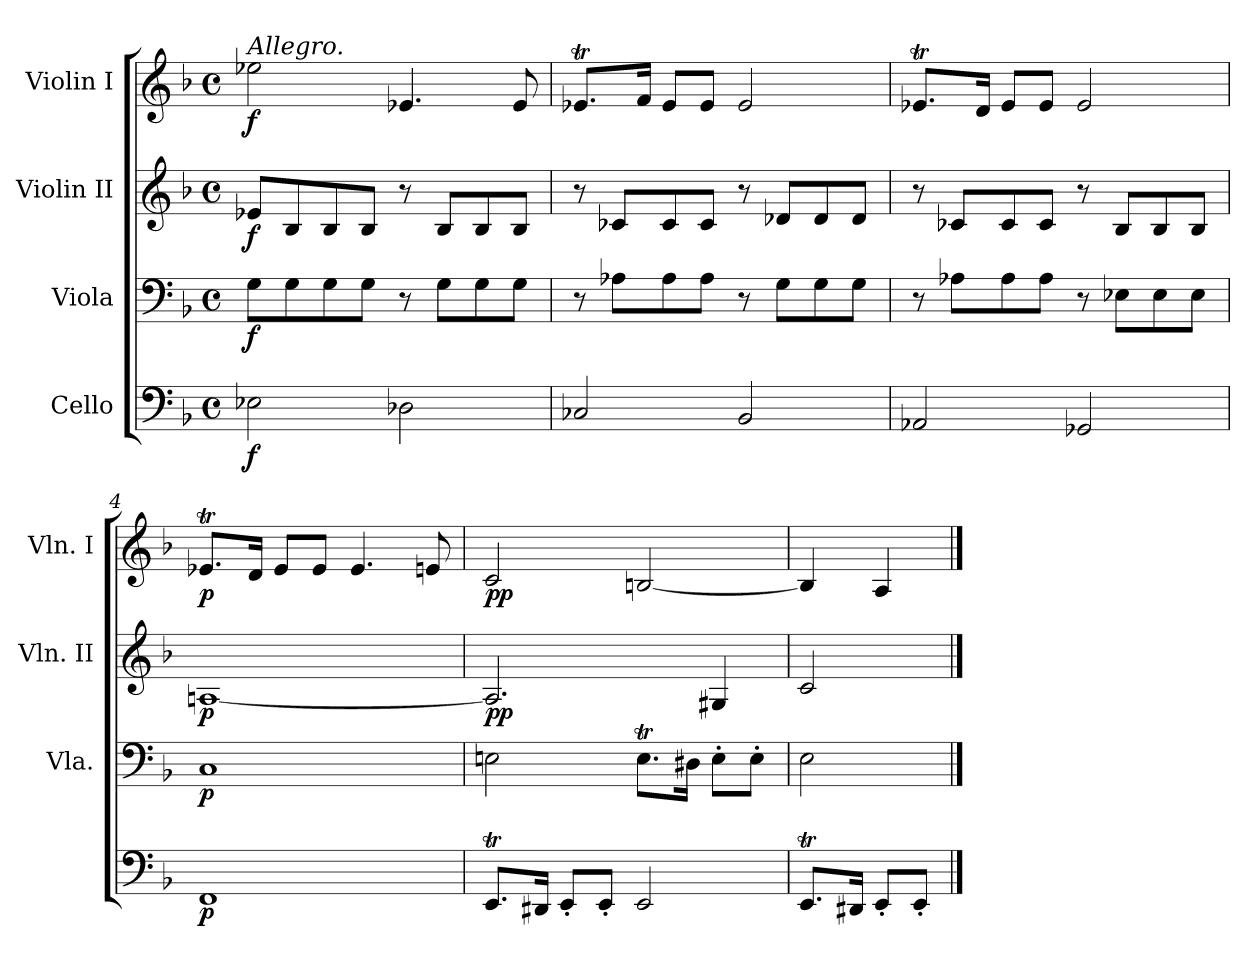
**kern	**dynam	**kern	**dynam	**kern	**dynam	**kern	**dynam
*part4	*part4	*part3	*part3	*part2	*part2	*part1	*part1
*staff4	*staff4	*staff3	*staff3	*staff2	*staff2	*staff1	*staff1
*I"Cello	*	*I"Viola	*	*I"Violin II	*	*I"Violin I	*
*	*	*I'Vla.	*	*I'Vln. II	*	*I'Vln. I	*
*clefF4	*	*clefF4	*	*clefG2	*	*clefG2	*
*k[b-]	*	*k[b-]	*	*k[b-]	*	*k[b-]	*
*d:	*	*d:	*	*d:	*	*d:	*
*M4/4	*	*M4/4	*	*M4/4	*	*M4/4	*
*met(c)	*	*met(c)	*	*met(c)	*	*met(c)	*
=1	=1	=1	=1	=1	=1	=1	=1
!	!	!	!	!	!	!LO:TX:a:i:t=Allegro.	!
!	!LO:DY:b	!	!LO:DY:b	!	!LO:DY:b	!	!LO:DY:b
2E-X\	f	8G\L	f	8e-X/L	f	2ee-X\	f
.	.	8G\	.	8B-/	.	.	.
.	.	8G\	.	8B-/	.	.	.
.	.	8G\J	.	8B-/J	.	.	.
2D-X\	.	8r	.	8r	.	4.e-X/	.
.	.	8G\L	.	8B-/L	.	.	.
.	.	8G\	.	8B-/	.	.	.
.	.	8G\J	.	8B-/J	.	8e-/	.
=2	=2	=2	=2	=2	=2	=2	=2
2C-X/	.	8r	.	8r	.	8.e-XT/L	.
.	.	8A-X\L	.	8c-X/L	.	.	.
.	.	.	.	.	.	16f/Jk	.
.	.	8A-\	.	8c-/	.	8e-/L	.
.	.	8A-\J	.	8c-/J	.	8e-/J	.
2BB-/	.	8r	.	8r	.	2e-/	.
.	.	8G\L	.	8d-X/L	.	.	.
.	.	8G\	.	8d-/	.	.	.
.	.	8G\J	.	8d-/J	.	.	.
!!LO:LB:g=z
=3	=3	=3	=3	=3	=3	=3	=3
2AA-X/	.	8r	.	8r	.	8.e-XT/L	.
.	.	8A-X\L	.	8c-X/L	.	.	.
.	.	.	.	.	.	16d/Jk	.
.	.	8A-\	.	8c-/	.	8e-/L	.
.	.	8A-\J	.	8c-/J	.	8e-/J	.
2GG-X/	.	8r	.	8r	.	2e-/	.
.	.	8E-X\L	.	8B-/L	.	.	.
.	.	8E-\	.	8B-/	.	.	.
.	.	8E-\J	.	8B-/J	.	.	.
=4	=4	=4	=4	=4	=4	=4	=4
!	!LO:DY:b	!	!LO:DY:b	!	!LO:DY:b	!	!LO:DY:b
1FF	p	1C	p	[1An	p	8.e-XT/L	p
.	.	.	.	.	.	16d/Jk	.
.	.	.	.	.	.	8e-/L	.
.	.	.	.	.	.	8e-/J	.
.	.	.	.	.	.	4.e-/	.
.	.	.	.	.	.	8en/	.
!!LO:PB:g=z
=5	=5	=5	=5	=5	=5	=5	=5
!	!	!	!	!	!LO:DY:b	!	!LO:DY:b
8.EEt/L	.	2En\	.	2.A/]	pp	2c/	pp
16DD#X/Jk	.	.	.	.	.	.	.
8EE'</L	.	.	.	.	.	.	.
8EE'</J	.	.	.	.	.	.	.
2EE/	.	8.Et\L	.	.	.	[2Bn/	.
.	.	16D#X\Jk	.	.	.	.	.
.	.	8E'>\L	.	4G#X/	.	.	.
.	.	8E'>\J	.	.	.	.	.
=6	=6	=6	=6	=6	=6	=6	=6
8.EEt/L	.	2E\	.	2c/	.	4B/]	.
16DD#X/Jk	.	.	.	.	.	.	.
8EE'</L	.	.	.	.	.	4A/	.
8EE'</J	.	.	.	.	.	.	.
==	==	==	==	==	==	==	==
*-	*-	*-	*-	*-	*-	*-	*-
